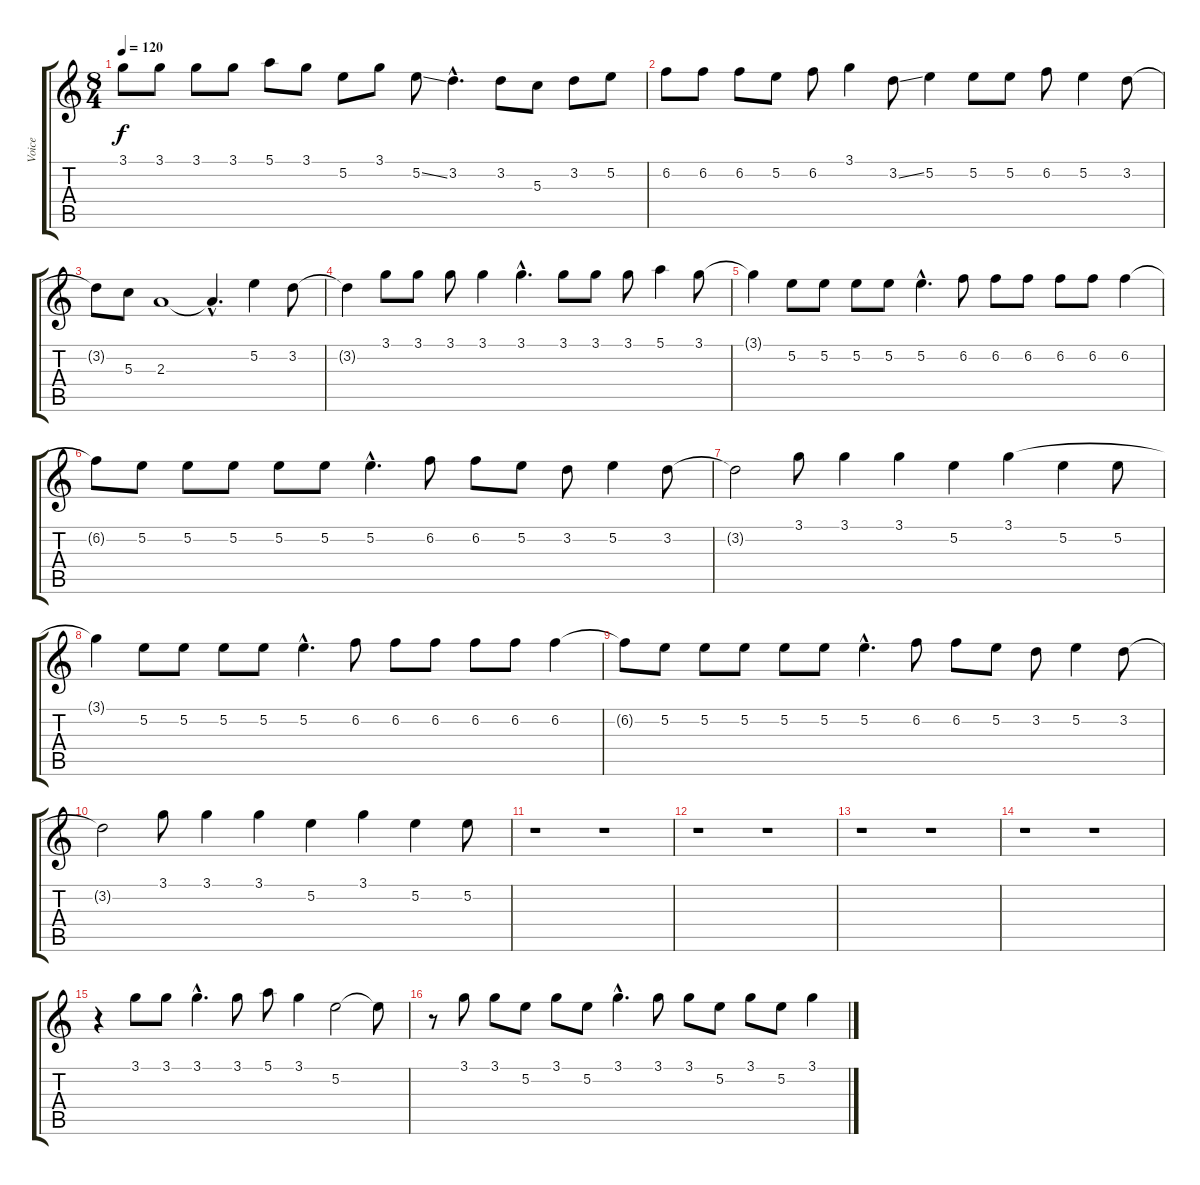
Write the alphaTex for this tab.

\track ("Voice" "Voice") {instrument electricguitarclean}
\staff {score tabs}
\tuning (E4 B3 G3 D3 A2 E2) {hide}
\ts (8 4)
\tempo 120
\clef g2
\ks c
3.1{t}.8{dy f} 3.1.8 3.1.8 3.1.8 5.1.8 3.1.8 5.2.8 3.1.8 5.2{ss}.8 3.2{hac}.4{d} 3.2.8 5.3.8 3.2.8 5.2.8 |
6.2.8 6.2.8 6.2.8 5.2.8 6.2.8 3.1.4 3.2{ss}.8 5.2.4 5.2.8 5.2.8 6.2.8 5.2.4 3.2.8 |
3.2{t}.8 5.3.8 2.3.1 2.3{hac t}.4{d} 5.2.4 3.2.8 |
3.2{t}.4 3.1.8 3.1.8 3.1.8 3.1.4 3.1{hac}.4{d} 3.1.8 3.1.8 3.1.8 5.1.4 3.1.8 |
3.1{t}.4 5.2.8 5.2.8 5.2.8 5.2.8 5.2{hac}.4{d} 6.2.8 6.2.8 6.2.8 6.2.8 6.2.8 6.2.4 |
6.2{t}.8 5.2.8 5.2.8 5.2.8 5.2.8 5.2.8 5.2{hac}.4{d} 6.2.8 6.2.8 5.2.8 3.2.8 5.2.4 3.2.8 |
3.2{t}.2 3.1.8 3.1.4 3.1.4 5.2.4 3.1.4 5.2.4 5.2.8 |
3.1{t}.4 5.2.8 5.2.8 5.2.8 5.2.8 5.2{hac}.4{d} 6.2.8 6.2.8 6.2.8 6.2.8 6.2.8 6.2.4 |
6.2{t}.8 5.2.8 5.2.8 5.2.8 5.2.8 5.2.8 5.2{hac}.4{d} 6.2.8 6.2.8 5.2.8 3.2.8 5.2.4 3.2.8 |
3.2{t}.2 3.1.8 3.1.4 3.1.4 5.2.4 3.1.4 5.2.4 5.2.8 |
r.1 r.1 |
r.1 r.1 |
r.1 r.1 |
r.1 r.1 |
r.4 3.1.8 3.1.8 3.1{hac}.4{d} 3.1.8 5.1.8 3.1.4 5.2.2 5.2{t}.8 |
r.8 3.1.8 3.1.8 5.2.8 3.1.8 5.2.8 3.1{hac}.4{d} 3.1.8 3.1.8 5.2.8 3.1.8 5.2.8 3.1.4
